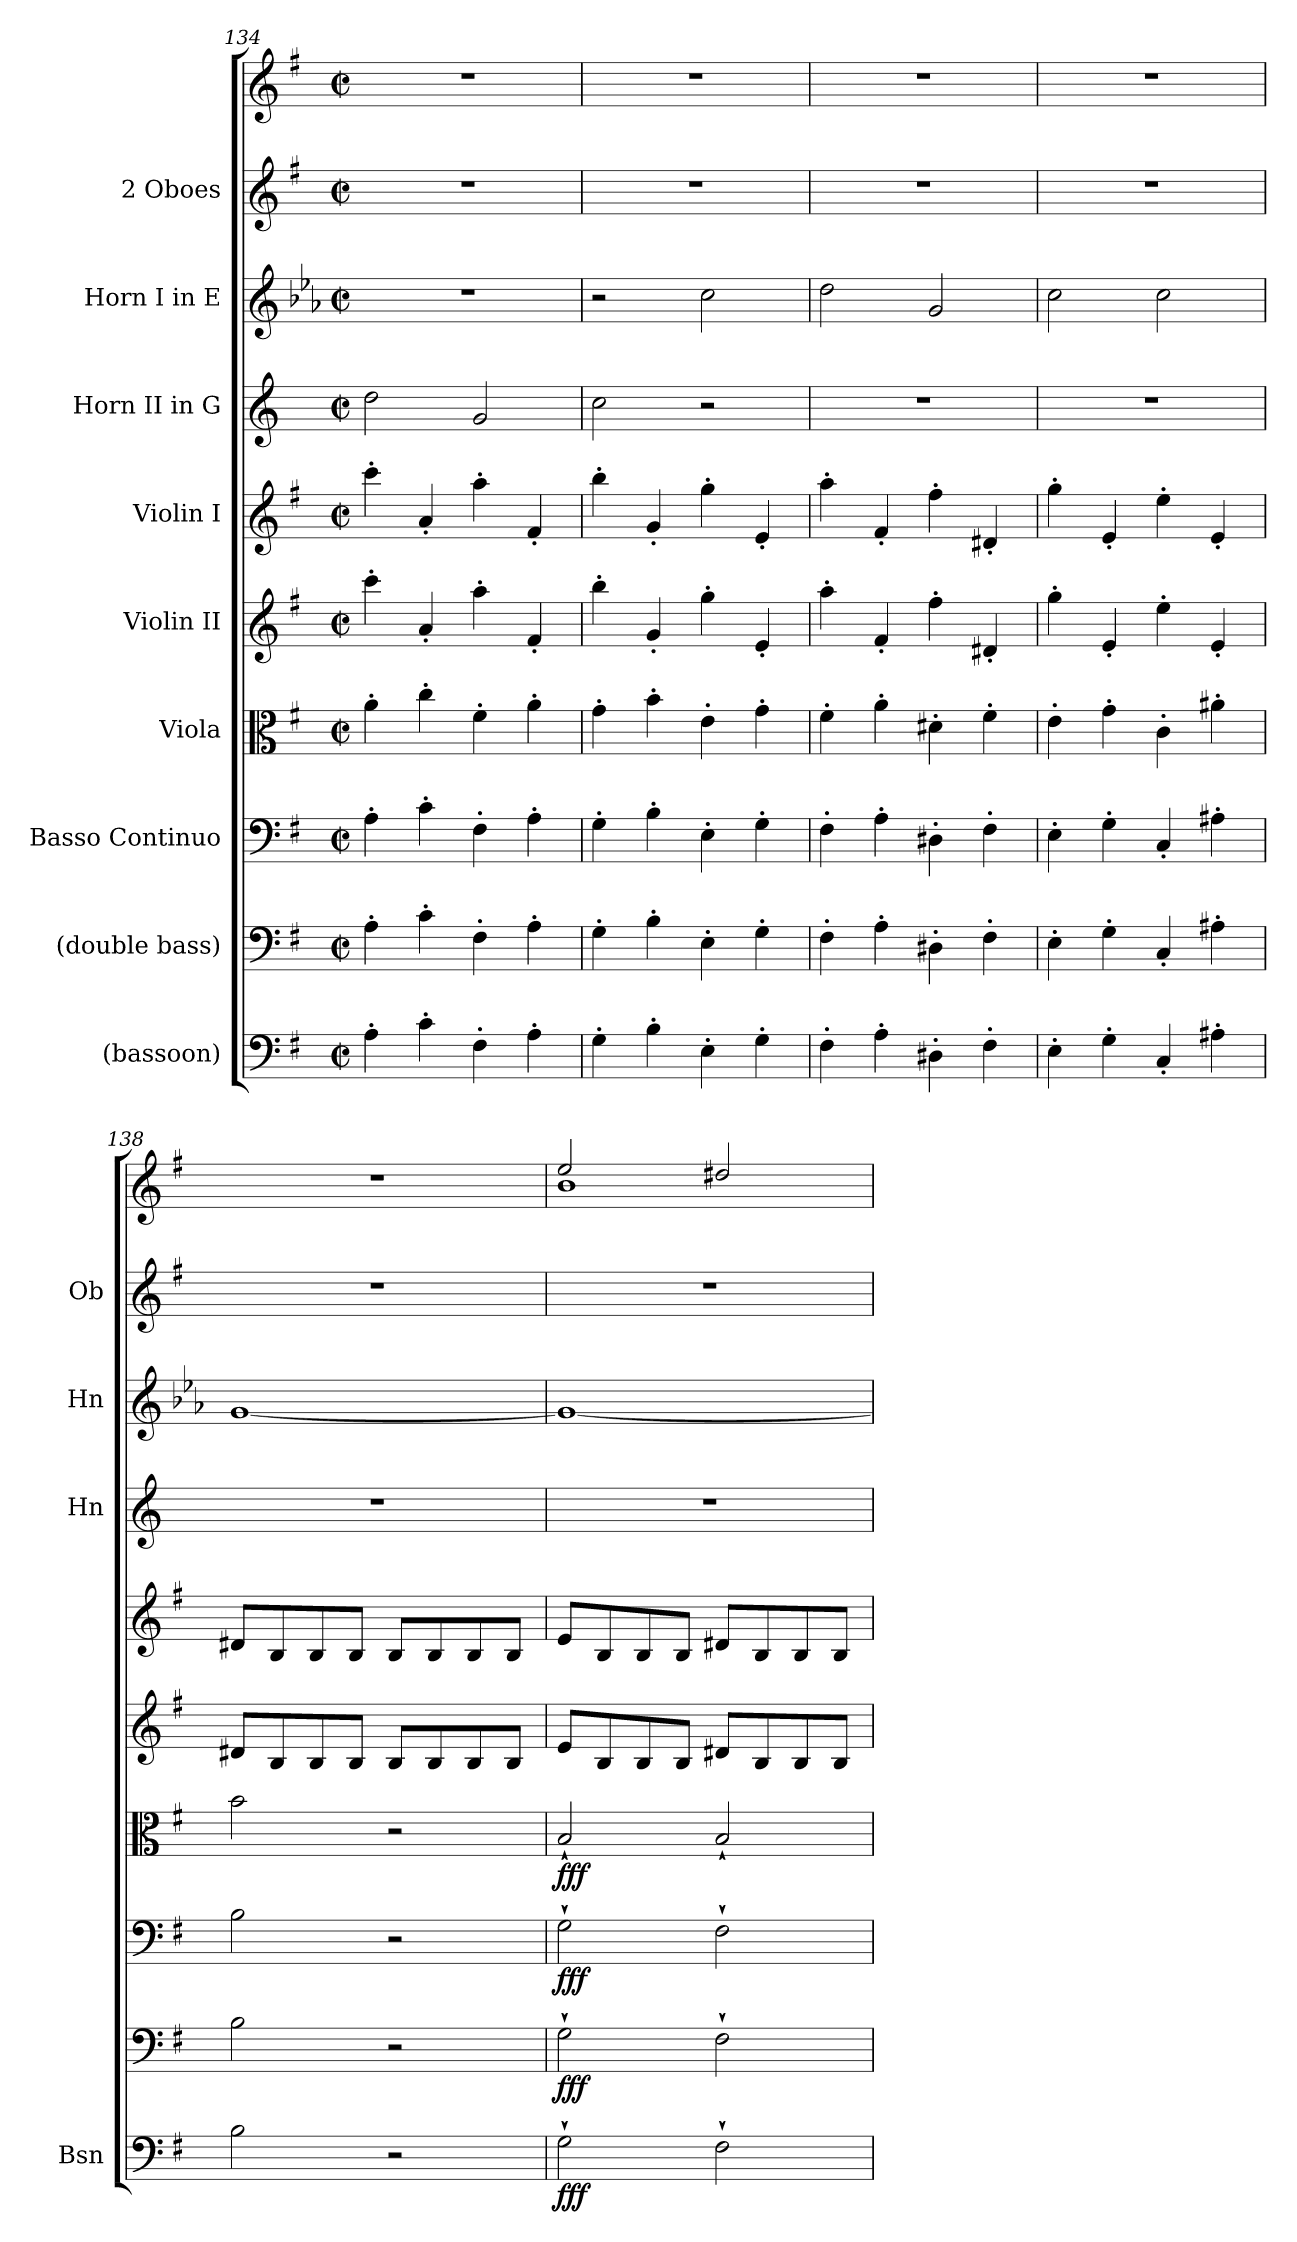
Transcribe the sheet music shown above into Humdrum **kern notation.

**kern	**dynam	**kern	**dynam	**kern	**dynam	**kern	**dynam	**kern	**kern	**kern	**kern	**kern	**kern
*part9	*part9	*part8	*part8	*part7	*part7	*part6	*part6	*part5	*part4	*part3	*part2	*part1	*part1
*staff10	*staff10	*staff9	*staff9	*staff8	*staff8	*staff7	*staff7	*staff6	*staff5	*staff4	*staff3	*staff2	*staff1
*I"(bassoon)	*	*I"(double bass)	*	*I"Basso Continuo	*	*I"Viola	*	*I"Violin II	*I"Violin I	*I"Horn II in G	*I"Horn I in E	*I"2 Oboes	*
*I'Bsn	*	*	*	*	*	*	*	*	*	*I'Hn	*I'Hn	*I'Ob	*
*clefF4	*	*clefF4	*	*clefF4	*	*clefC3	*	*clefG2	*clefG2	*clefG2	*clefG2	*clefG2	*clefG2
*	*	*ITrd7c12	*	*	*	*	*	*	*	*ITrd3c5	*ITrd5c8	*	*
*k[f#]	*	*k[f#]	*	*k[f#]	*	*k[f#]	*	*k[f#]	*k[f#]	*k[f#]	*k[f#]	*k[f#]	*k[f#]
*M2/2	*	*M2/2	*	*M2/2	*	*M2/2	*	*M2/2	*M2/2	*M2/2	*M2/2	*M2/2	*M2/2
*met(c|)	*	*met(c|)	*	*met(c|)	*	*met(c|)	*	*met(c|)	*met(c|)	*met(c|)	*met(c|)	*met(c|)	*met(c|)
=134	=134	=134	=134	=134	=134	=134	=134	=134	=134	=134	=134	=134	=134
4A'\	.	4AA'\	.	4A'\	.	4a'\	.	4ccc'\	4ccc'\	2a\	1r	1r	1r
4c'\	.	4C'\	.	4c'\	.	4cc'\	.	4a'/	4a'/	.	.	.	.
4F#'\	.	4FF#'\	.	4F#'\	.	4f#'\	.	4aa'\	4aa'\	2d/	.	.	.
4A'\	.	4AA'\	.	4A'\	.	4a'\	.	4f#'/	4f#'/	.	.	.	.
=135	=135	=135	=135	=135	=135	=135	=135	=135	=135	=135	=135	=135	=135
4G'\	.	4GG'\	.	4G'\	.	4g'\	.	4bb'\	4bb'\	2g\	2r	1r	1r
4B'\	.	4BB'\	.	4B'\	.	4b'\	.	4g'/	4g'/	.	.	.	.
4E'\	.	4EE'\	.	4E'\	.	4e'\	.	4gg'\	4gg'\	2r	2e\	.	.
4G'\	.	4GG'\	.	4G'\	.	4g'\	.	4e'/	4e'/	.	.	.	.
=136	=136	=136	=136	=136	=136	=136	=136	=136	=136	=136	=136	=136	=136
4F#'\	.	4FF#'\	.	4F#'\	.	4f#'\	.	4aa'\	4aa'\	1r	2f#\	1r	1r
4A'\	.	4AA'\	.	4A'\	.	4a'\	.	4f#'/	4f#'/	.	.	.	.
4D#X'\	.	4DD#X'\	.	4D#X'\	.	4d#X'\	.	4ff#'\	4ff#'\	.	2B/	.	.
4F#'\	.	4FF#'\	.	4F#'\	.	4f#'\	.	4d#X'/	4d#X'/	.	.	.	.
=137	=137	=137	=137	=137	=137	=137	=137	=137	=137	=137	=137	=137	=137
4E'\	.	4EE'\	.	4E'\	.	4e'\	.	4gg'\	4gg'\	1r	2e\	1r	1r
4G'\	.	4GG'\	.	4G'\	.	4g'\	.	4e'/	4e'/	.	.	.	.
4C'/	.	4CC'/	.	4C'/	.	4c'\	.	4ee'\	4ee'\	.	2e\	.	.
4A#X'\	.	4AA#X'\	.	4A#X'\	.	4a#X'\	.	4e'/	4e'/	.	.	.	.
!!LO:PB:g=z
=138	=138	=138	=138	=138	=138	=138	=138	=138	=138	=138	=138	=138	=138
2B\	.	2BB\	.	2B\	.	2b\	.	8d#X/L	8d#X/L	1r	[1B	1r	1r
.	.	.	.	.	.	.	.	8B/	8B/	.	.	.	.
.	.	.	.	.	.	.	.	8B/	8B/	.	.	.	.
.	.	.	.	.	.	.	.	8B/J	8B/J	.	.	.	.
2r	.	2r	.	2r	.	2r	.	8B/L	8B/L	.	.	.	.
.	.	.	.	.	.	.	.	8B/	8B/	.	.	.	.
.	.	.	.	.	.	.	.	8B/	8B/	.	.	.	.
.	.	.	.	.	.	.	.	8B/J	8B/J	.	.	.	.
=139	=139	=139	=139	=139	=139	=139	=139	=139	=139	=139	=139	=139	=139
*	*	*	*	*	*	*	*	*	*	*	*	*	*^
!	!LO:DY:b	!	!LO:DY:b	!	!LO:DY:b	!	!LO:DY:b	!	!	!	!	!	!	!
2G`\	fff	2GG`\	fff	2G`\	fff	2B`/	fff	8e/L	8e/L	1r	1B_	1r	2ee/	1b
.	.	.	.	.	.	.	.	8B/	8B/	.	.	.	.	.
.	.	.	.	.	.	.	.	8B/	8B/	.	.	.	.	.
.	.	.	.	.	.	.	.	8B/J	8B/J	.	.	.	.	.
2F#`\	.	2FF#`\	.	2F#`\	.	2B`/	.	8d#X/L	8d#X/L	.	.	.	2dd#X/	.
.	.	.	.	.	.	.	.	8B/	8B/	.	.	.	.	.
.	.	.	.	.	.	.	.	8B/	8B/	.	.	.	.	.
.	.	.	.	.	.	.	.	8B/J	8B/J	.	.	.	.	.
*	*	*	*	*	*	*	*	*	*	*	*	*	*v	*v
=	=	=	=	=	=	=	=	=	=	=	=	=	=
*-	*-	*-	*-	*-	*-	*-	*-	*-	*-	*-	*-	*-	*-
